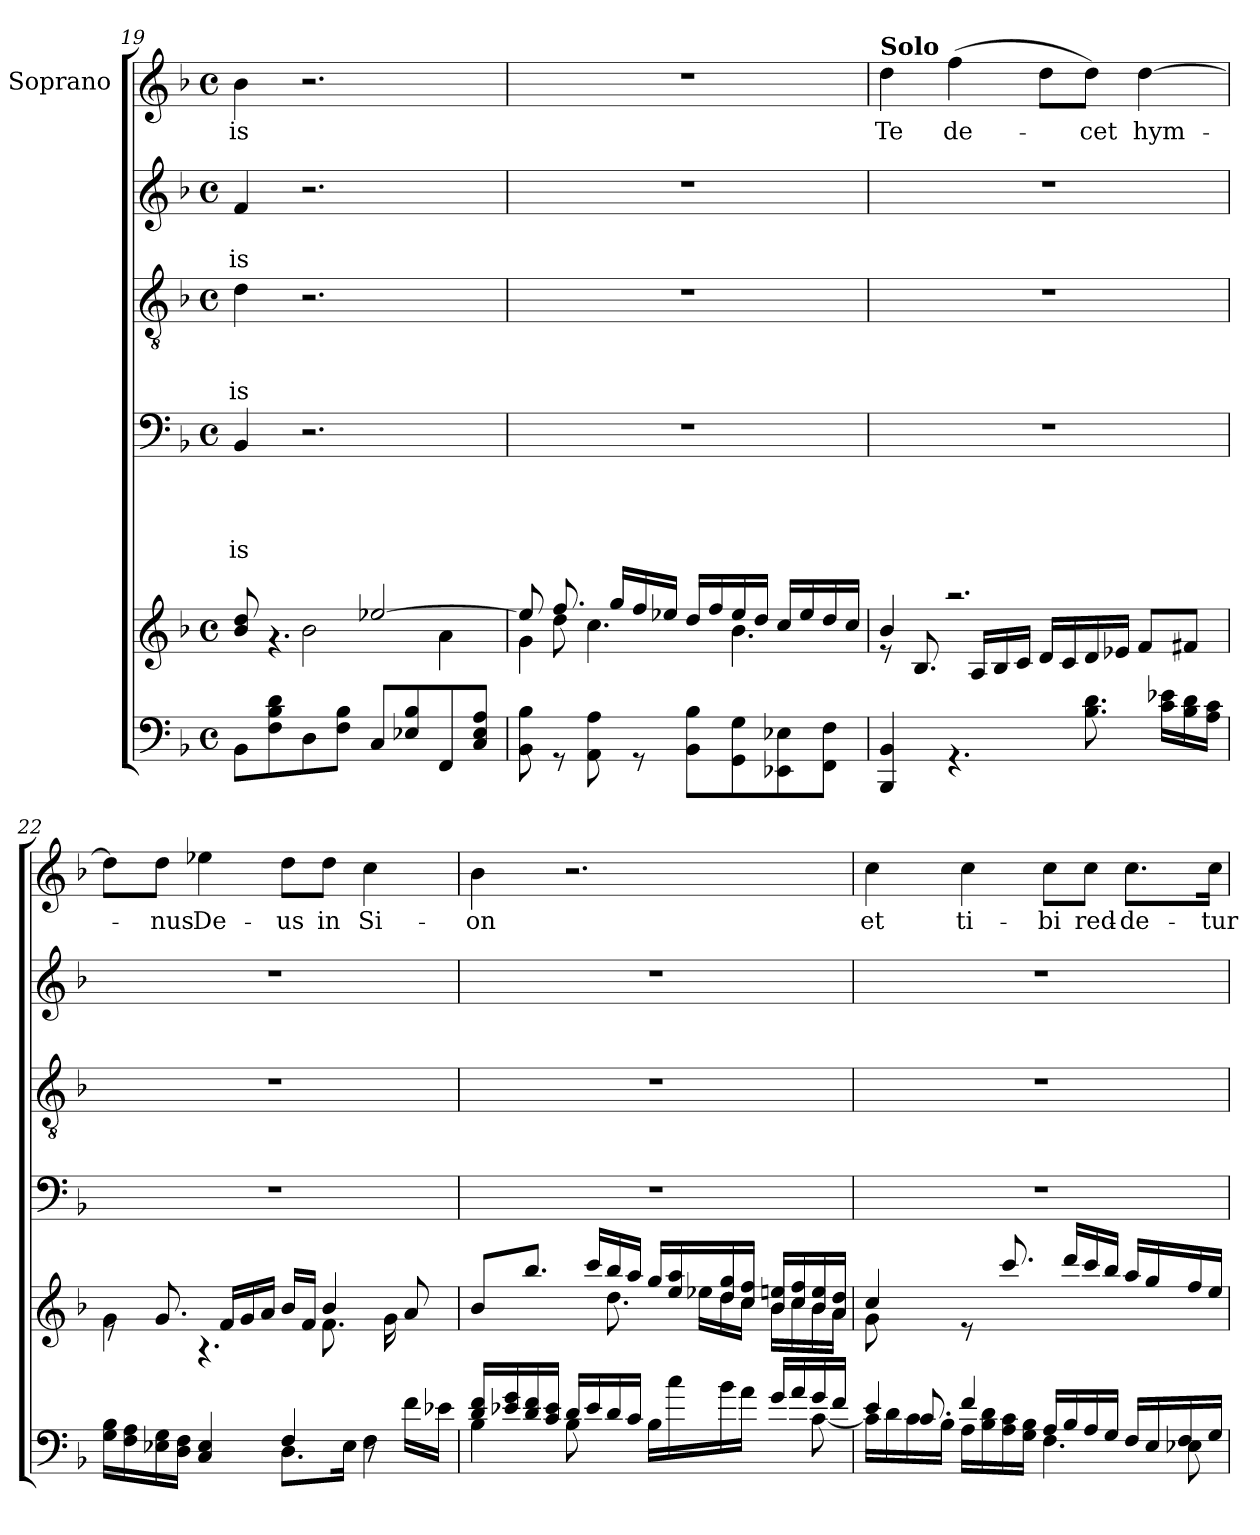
**kern	**kern	**kern	**text	**text	**text	**text	**kern	**text	**text	**text	**kern	**text	**text	**kern	**text
*part6	*part5	*part4	*part4	*part4	*part4	*part4	*part3	*part3	*part3	*part3	*part2	*part2	*part2	*part1	*part1
*staff6	*staff5	*staff4	*staff4	*staff4	*staff4	*staff4	*staff3	*staff3	*staff3	*staff3	*staff2	*staff2	*staff2	*staff1	*staff1
*	*	*	*	*	*	*	*	*	*	*	*	*	*	*I"Soprano	*
!!LO:LB:g=z
*clefF4	*clefG2	*clefF4	*	*	*	*	*clefGv2	*	*	*	*clefG2	*	*	*clefG2	*
*k[b-]	*k[b-]	*k[b-]	*	*	*	*	*k[b-]	*	*	*	*k[b-]	*	*	*k[b-]	*
*F:	*F:	*F:	*	*	*	*	*F:	*	*	*	*F:	*	*	*F:	*
*M4/4	*M4/4	*M4/4	*	*	*	*	*M4/4	*	*	*	*M4/4	*	*	*M4/4	*
*met(c)	*met(c)	*met(c)	*	*	*	*	*met(c)	*	*	*	*met(c)	*	*	*met(c)	*
=19	=19	=19	=19	=19	=19	=19	=19	=19	=19	=19	=19	=19	=19	=19	=19
*	*^	*	*	*	*	*	*	*	*	*	*	*	*	*	*
!	!	!	!	!	!	!	!LO:LY:b	!	!	!	!LO:LY:b	!	!	!LO:LY:b	!	!LO:LY:b
8BB-\L	8b-/ 8dd/	4ryy	4BB-/	.	.	.	-is	4d\	.	.	-is	4f/	.	-is	4b-\	is
8F\ 8B-\ 8d\	4.rg	.	.	.	.	.	.	.	.	.	.	.	.	.	.	.
8D\	.	2b-\	2.r	.	.	.	.	2.r	.	.	.	2.r	.	.	2.r	.
8F\ 8B-\J	.	.	.	.	.	.	.	.	.	.	.	.	.	.	.	.
8C/L	[<2ee-X/	.	.	.	.	.	.	.	.	.	.	.	.	.	.	.
8E-X/ 8B-/	.	.	.	.	.	.	.	.	.	.	.	.	.	.	.	.
8FF/	.	4a\	.	.	.	.	.	.	.	.	.	.	.	.	.	.
8C/ 8E-/ 8A/J	.	.	.	.	.	.	.	.	.	.	.	.	.	.	.	.
=20	=20	=20	=20	=20	=20	=20	=20	=20	=20	=20	=20	=20	=20	=20	=20	=20
*	*	*^	*	*	*	*	*	*	*	*	*	*	*	*	*	*
8BB-\ 8B-\	8ee-/]	4g\	8ryy	1r	.	.	.	.	1r	.	.	.	1r	.	.	1r	.
8rGG	8dd\	.	8.ff/	.	.	.	.	.	.	.	.	.	.	.	.	.	.
8AA\ 8A\	4.cc\	2.ryy	.	.	.	.	.	.	.	.	.	.	.	.	.	.	.
.	.	.	16gg/LL	.	.	.	.	.	.	.	.	.	.	.	.	.	.
8rGG	.	.	16ff/	.	.	.	.	.	.	.	.	.	.	.	.	.	.
.	.	.	16ee-X/JJ	.	.	.	.	.	.	.	.	.	.	.	.	.	.
8BB-\ 8B-\L	.	.	16dd/LL	.	.	.	.	.	.	.	.	.	.	.	.	.	.
.	.	.	16ff/	.	.	.	.	.	.	.	.	.	.	.	.	.	.
8GG\ 8G\	4.b-\	.	16ee-/	.	.	.	.	.	.	.	.	.	.	.	.	.	.
.	.	.	16dd/JJ	.	.	.	.	.	.	.	.	.	.	.	.	.	.
8EE-X\ 8E-X\	.	.	16cc/LL	.	.	.	.	.	.	.	.	.	.	.	.	.	.
.	.	.	16ee-/	.	.	.	.	.	.	.	.	.	.	.	.	.	.
8FF\ 8F\J	.	.	16dd/	.	.	.	.	.	.	.	.	.	.	.	.	.	.
.	.	.	16cc/JJ	.	.	.	.	.	.	.	.	.	.	.	.	.	.
*	*v	*v	*v	*	*	*	*	*	*	*	*	*	*	*	*	*	*
=21	=21	=21	=21	=21	=21	=21	=21	=21	=21	=21	=21	=21	=21	=21	=21
*	*	*	*	*	*	*	*	*	*	*	*	*	*	*MM34	*
*	*^	*	*	*	*	*	*	*	*	*	*	*	*	*	*
*	*	*^	*	*	*	*	*	*	*	*	*	*	*	*	*	*
!	!	!	!	!	!	!	!	!	!	!	!	!	!	!	!	!LO:TX:a:B:t=Solo	!
!	!	!	!	!	!	!	!	!	!	!	!	!	!	!	!	!	!LO:LY:b
*	*	*v	*v	*	*	*	*	*	*	*	*	*	*	*	*	*	*
4BBB-/ 4BB-/	4b-/	8re	1r	.	.	.	.	1r	.	.	.	1r	.	.	4dd\	Te
.	.	8.B-/	.	.	.	.	.	.	.	.	.	.	.	.	.	.
!	!	!	!	!	!	!	!	!	!	!	!	!	!	!	!	!LO:LY:b
4.rGG	2.raa	.	.	.	.	.	.	.	.	.	.	.	.	.	(>4ff\	de-
.	.	16A/LL	.	.	.	.	.	.	.	.	.	.	.	.	.	.
.	.	16B-/	.	.	.	.	.	.	.	.	.	.	.	.	.	.
.	.	16c/JJ	.	.	.	.	.	.	.	.	.	.	.	.	.	.
.	.	16d/LL	.	.	.	.	.	.	.	.	.	.	.	.	8dd\L	.
.	.	16c/	.	.	.	.	.	.	.	.	.	.	.	.	.	.
!	!	!	!	!	!	!	!	!	!	!	!	!	!	!	!	!LO:LY:b
8.B-\ 8.d\	.	16d/	.	.	.	.	.	.	.	.	.	.	.	.	8dd\J)	-cet
.	.	16e-X/JJ	.	.	.	.	.	.	.	.	.	.	.	.	.	.
!	!	!	!	!	!	!	!	!	!	!	!	!	!	!	!	!LO:LY:b
.	.	8f/L	.	.	.	.	.	.	.	.	.	.	.	.	[>4dd\	hym-
16c\ 16e-X\LL	.	.	.	.	.	.	.	.	.	.	.	.	.	.	.	.
16B-\ 16d\	.	8f#X/J	.	.	.	.	.	.	.	.	.	.	.	.	.	.
16A\ 16c\JJ	.	.	.	.	.	.	.	.	.	.	.	.	.	.	.	.
=22	=22	=22	=22	=22	=22	=22	=22	=22	=22	=22	=22	=22	=22	=22	=22	=22
*^	*	*	*	*	*	*	*	*	*	*	*	*	*	*	*	*
16G\ 16B-\LL	2ryy	4g\	8re	1r	.	.	.	.	1r	.	.	.	1r	.	.	8dd\L]	.
16F\ 16A\	.	.	.	.	.	.	.	.	.	.	.	.	.	.	.	.	.
!	!	!	!	!	!	!	!	!	!	!	!	!	!	!	!	!	!LO:LY:b
16E-X\ 16G\	.	.	8.g/	.	.	.	.	.	.	.	.	.	.	.	.	8dd\J	-nus
16D\ 16F\JJ	.	.	.	.	.	.	.	.	.	.	.	.	.	.	.	.	.
!	!	!	!	!	!	!	!	!	!	!	!	!	!	!	!	!	!LO:LY:b
4C/ 4E-/	.	4.rA	.	.	.	.	.	.	.	.	.	.	.	.	.	4ee-X\	De-
.	.	.	16f/LL	.	.	.	.	.	.	.	.	.	.	.	.	.	.
.	.	.	16g/	.	.	.	.	.	.	.	.	.	.	.	.	.	.
.	.	.	16a/JJ	.	.	.	.	.	.	.	.	.	.	.	.	.	.
!	!	!	!	!	!	!	!	!	!	!	!	!	!	!	!	!	!LO:LY:b
4F/	8.D\L	.	16b-/LL	.	.	.	.	.	.	.	.	.	.	.	.	8dd\L	-us
.	.	.	16f/JJ	.	.	.	.	.	.	.	.	.	.	.	.	.	.
!	!	!	!	!	!	!	!	!	!	!	!	!	!	!	!	!	!LO:LY:b
.	.	8.f\	4b-/	.	.	.	.	.	.	.	.	.	.	.	.	8dd\J	in
.	16E-\Jk	.	.	.	.	.	.	.	.	.	.	.	.	.	.	.	.
!	!	!	!	!	!	!	!	!	!	!	!	!	!	!	!	!	!LO:LY:b
8rC	4F\	.	.	.	.	.	.	.	.	.	.	.	.	.	.	4cc\	Si-
.	.	16g\	.	.	.	.	.	.	.	.	.	.	.	.	.	.	.
16f\LL	.	8ryy	8a/	.	.	.	.	.	.	.	.	.	.	.	.	.	.
16e-X\JJ	.	.	.	.	.	.	.	.	.	.	.	.	.	.	.	.	.
!!LO:LB:g=z
=23	=23	=23	=23	=23	=23	=23	=23	=23	=23	=23	=23	=23	=23	=23	=23	=23	=23
!	!	!	!	!	!	!	!	!	!	!	!	!	!	!	!	!	!LO:LY:b
16d/ 16f/LL	4B-\	8b-/L	4.ryy	1r	.	.	.	.	1r	.	.	.	1r	.	.	4b-\	-on
16e-X/ 16g/	.	.	.	.	.	.	.	.	.	.	.	.	.	.	.	.	.
16d/ 16f/	.	8.bb-/J	.	.	.	.	.	.	.	.	.	.	.	.	.	.	.
16c/ 16e-/JJ	.	.	.	.	.	.	.	.	.	.	.	.	.	.	.	.	.
16d/LL	8B-\	.	.	.	.	.	.	.	.	.	.	.	.	.	.	2.r	.
16e-/	.	16ccc/LL	.	.	.	.	.	.	.	.	.	.	.	.	.	.	.
16d/	2ryy	16bb-/	8.dd\	.	.	.	.	.	.	.	.	.	.	.	.	.	.
16c/JJ	.	16aa/JJ	.	.	.	.	.	.	.	.	.	.	.	.	.	.	.
16B-\LL	.	16gg/LL	.	.	.	.	.	.	.	.	.	.	.	.	.	.	.
16cc\	.	16ee/ 16aa/	16ee-X\LL	.	.	.	.	.	.	.	.	.	.	.	.	.	.
16b-\	.	16dd/ 16gg/	16dd\	.	.	.	.	.	.	.	.	.	.	.	.	.	.
16a\JJ	.	16cc/ 16ff/JJ	16cc\JJ	.	.	.	.	.	.	.	.	.	.	.	.	.	.
16g/LL	.	16b-/ 16een/LL	16b-\LL	.	.	.	.	.	.	.	.	.	.	.	.	.	.
16a/	.	16cc/ 16ff/	16cc\	.	.	.	.	.	.	.	.	.	.	.	.	.	.
16g/	[>8c\	16b-/ 16ee/	16b-\	.	.	.	.	.	.	.	.	.	.	.	.	.	.
16f/JJ	.	16a/ 16dd/JJ	16a\JJ	.	.	.	.	.	.	.	.	.	.	.	.	.	.
!!LO:LB:g=z
=24	=24	=24	=24	=24	=24	=24	=24	=24	=24	=24	=24	=24	=24	=24	=24	=24	=24
*	*^	*	*	*	*	*	*	*	*	*	*	*	*	*	*	*	*
!	!	!	!	!	!	!	!	!	!	!	!	!	!	!	!	!	!	!LO:LY:b
4e/	16c\LL]	8ryy	4cc/	8g\	1r	.	.	.	.	1r	.	.	.	1r	.	.	4cc\	et
.	16d\	.	.	.	.	.	.	.	.	.	.	.	.	.	.	.	.	.
.	16c\	8.c/	.	2..ryy	.	.	.	.	.	.	.	.	.	.	.	.	.	.
.	16B-\JJ	.	.	.	.	.	.	.	.	.	.	.	.	.	.	.	.	.
!	!	!	!	!	!	!	!	!	!	!	!	!	!	!	!	!	!	!LO:LY:b
4f/	16A\LL	.	8re	.	.	.	.	.	.	.	.	.	.	.	.	.	4cc\	ti-
.	16B-\ 16d\	2ryy	.	.	.	.	.	.	.	.	.	.	.	.	.	.	.	.
.	16A\ 16c\	.	8.ccc/	.	.	.	.	.	.	.	.	.	.	.	.	.	.	.
.	16G\ 16B-\JJ	.	.	.	.	.	.	.	.	.	.	.	.	.	.	.	.	.
!	!	!	!	!	!	!	!	!	!	!	!	!	!	!	!	!	!	!LO:LY:b
4.F\	16A/LL	.	.	.	.	.	.	.	.	.	.	.	.	.	.	.	8cc\L	-bi
.	16B-/	.	16ddd/LL	.	.	.	.	.	.	.	.	.	.	.	.	.	.	.
!	!	!	!	!	!	!	!	!	!	!	!	!	!	!	!	!	!	!LO:LY:b
.	16A/	.	16ccc/	.	.	.	.	.	.	.	.	.	.	.	.	.	8cc\J	red-
.	16G/JJ	.	16bb-/JJ	.	.	.	.	.	.	.	.	.	.	.	.	.	.	.
!	!	!	!	!	!	!	!	!	!	!	!	!	!	!	!	!	!	!LO:LY:b
.	16F/LL	.	16aa/LL	.	.	.	.	.	.	.	.	.	.	.	.	.	8.cc\L	-de-
.	16E/	8.ryy	16gg/	.	.	.	.	.	.	.	.	.	.	.	.	.	.	.
8E-X\	16F/	.	16ff/	.	.	.	.	.	.	.	.	.	.	.	.	.	.	.
!	!	!	!	!	!	!	!	!	!	!	!	!	!	!	!	!	!	!LO:LY:b
.	16G/JJ	.	16ee/JJ	.	.	.	.	.	.	.	.	.	.	.	.	.	16cc\Jk	-tur
*v	*v	*v	*	*	*	*	*	*	*	*	*	*	*	*	*	*	*	*
*	*v	*v	*	*	*	*	*	*	*	*	*	*	*	*	*	*
=	=	=	=	=	=	=	=	=	=	=	=	=	=	=	=
*-	*-	*-	*-	*-	*-	*-	*-	*-	*-	*-	*-	*-	*-	*-	*-
